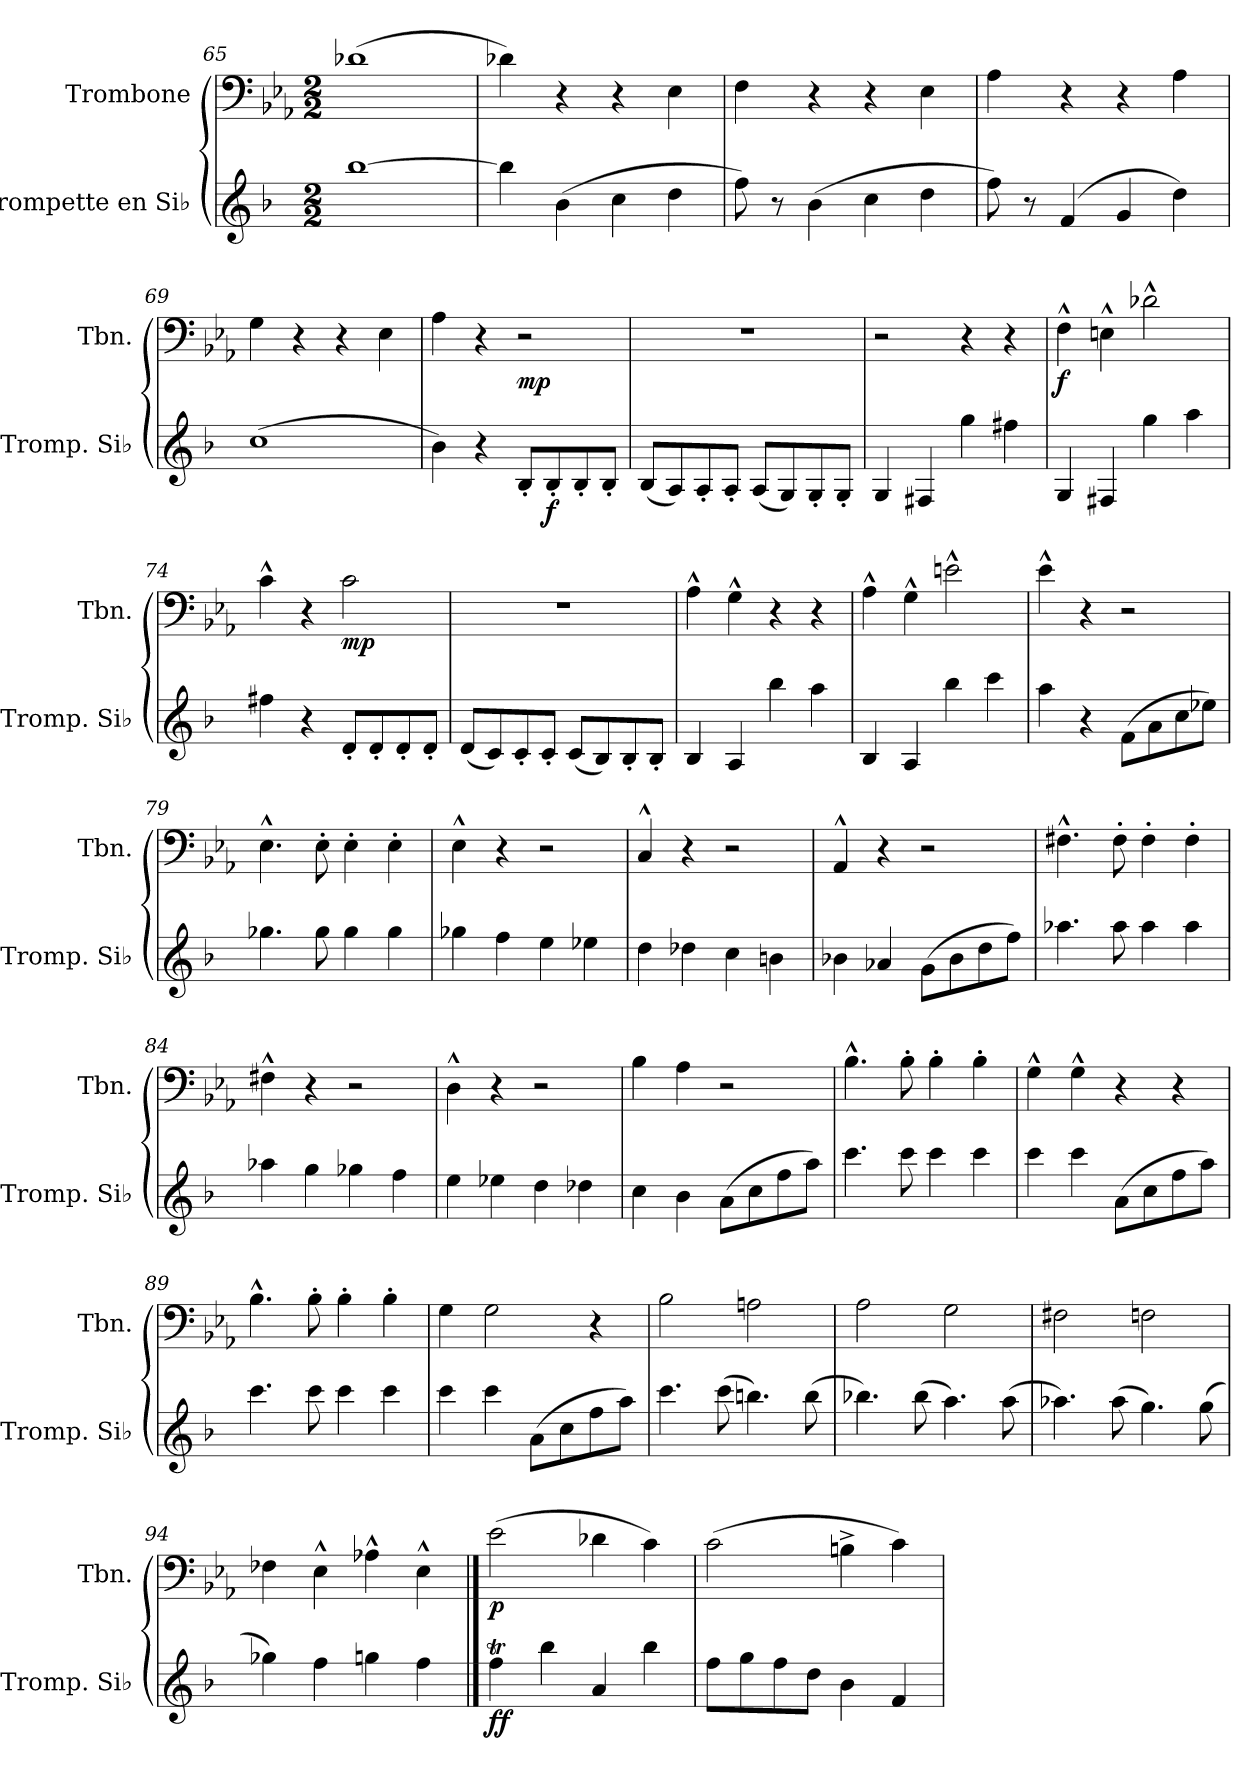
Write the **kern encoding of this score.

**kern	**dynam	**kern	**dynam
*part2	*part2	*part1	*part1
*staff2	*staff2	*staff1	*staff1
*I"Trompette en Si♭	*	*I"Trombone	*
*I'Tromp. Si♭	*	*I'Tbn.	*
*clefG2	*	*clefF4	*
*ITrd1c2	*	*	*
*k[b-e-a-]	*	*k[b-e-a-]	*
*M2/2	*	*M2/2	*
=65	=65	=65	=65
[1aa-	.	(>1d-X	.
=66	=66	=66	=66
4aa-\]	.	4d-X\)	.
(>4a-\	.	4r	.
4b-\	.	4r	.
4cc\	.	4E-\	.
=67	=67	=67	=67
8ee-\)	.	4F\	.
8r	.	.	.
(>4a-\	.	4r	.
4b-\	.	4r	.
4cc\	.	4E-\	.
=68	=68	=68	=68
8ee-\)	.	4A-\	.
8r	.	.	.
(>4e-/	.	4r	.
4f/	.	4r	.
4cc\)	.	4A-\	.
=69	=69	=69	=69
(>1b-	.	4G\	.
.	.	4r	.
.	.	4r	.
.	.	4E-\	.
!!LO:LB:g=z
=70	=70	=70	=70
4a-\)	.	4A-\	.
4r	.	4r	.
!	!	!	!LO:DY:b
8A-'/L	.	2r	mp
!	!LO:DY:b	!	!
8A-'/	f	.	.
8A-'/	.	.	.
8A-'/J	.	.	.
=71	=71	=71	=71
(<8A-/L	.	1r	.
8G/)	.	.	.
8G'/	.	.	.
8G'/J	.	.	.
(<8G/L	.	.	.
8F/)	.	.	.
8F'/	.	.	.
8F'/J	.	.	.
=72	=72	=72	=72
4F/	.	2r	.
4En/	.	.	.
4ff\	.	4r	.
4een\	.	4r	.
=73	=73	=73	=73
!	!	!	!LO:DY:b
4F/	.	4F^^\	f
4En/	.	4En^^\	.
4ff\	.	2d-X^^\	.
4gg\	.	.	.
=74	=74	=74	=74
4een\	.	4c^^\	.
4r	.	4r	.
!	!	!	!LO:DY:b
8c'/L	.	2c\	mp
8c'/	.	.	.
8c'/	.	.	.
8c'/J	.	.	.
!!LO:PB:g=z
=75	=75	=75	=75
(<8c/L	.	1r	.
8B-/)	.	.	.
8B-'/	.	.	.
8B-'/J	.	.	.
(<8B-/L	.	.	.
8A-/)	.	.	.
8A-'/	.	.	.
8A-'/J	.	.	.
=76	=76	=76	=76
4A-/	.	4A-^^\	.
4G/	.	4G^^\	.
4aa-\	.	4r	.
4gg\	.	4r	.
=77	=77	=77	=77
4A-/	.	4A-^^\	.
4G/	.	4G^^\	.
4aa-\	.	2en^^\	.
4bb-\	.	.	.
=78	=78	=78	=78
4gg\	.	4e-^^\	.
4r	.	4r	.
(>8e-\L	.	2r	.
8g\	.	.	.
8b-\	.	.	.
8dd-X\J)	.	.	.
=79	=79	=79	=79
4.ff-X\	.	4.E-^^\	.
8ff-\	.	8E-'\	.
4ff-\	.	4E-'\	.
4ff-\	.	4E-'\	.
!!LO:LB:g=z
=80	=80	=80	=80
4ff-X\	.	4E-^^\	.
4ee-\	.	4r	.
4dd\	.	2r	.
4dd-X\	.	.	.
=81	=81	=81	=81
4cc\	.	4C^^/	.
4cc-X\	.	4r	.
4b-\	.	2r	.
4an\	.	.	.
=82	=82	=82	=82
4a-X\	.	4AA-^^/	.
4g-X/	.	4r	.
(>8f\L	.	2r	.
8a-\	.	.	.
8cc\	.	.	.
8ee-\J)	.	.	.
=83	=83	=83	=83
4.gg-X\	.	4.F#X^^\	.
8gg-\	.	8F#'\	.
4gg-\	.	4F#'\	.
4gg-\	.	4F#'\	.
!!LO:LB:g=z
=84	=84	=84	=84
4gg-X\	.	4F#X^^\	.
4ff\	.	4r	.
4ff-X\	.	2r	.
4ee-\	.	.	.
=85	=85	=85	=85
4dd\	.	4D^^\	.
4dd-X\	.	4r	.
4cc\	.	2r	.
4cc-X\	.	.	.
=86	=86	=86	=86
4b-\	.	4B-\	.
4a-\	.	4A-\	.
(>8g\L	.	2r	.
8b-\	.	.	.
8ee-\	.	.	.
8gg\J)	.	.	.
=87	=87	=87	=87
4.bb-\	.	4.B-^^\	.
8bb-\	.	8B-'\	.
4bb-\	.	4B-'\	.
4bb-\	.	4B-'\	.
!!LO:LB:g=z
=88	=88	=88	=88
4bb-\	.	4G^^\	.
4bb-\	.	4G^^\	.
(>8g\L	.	4r	.
8b-\	.	.	.
8ee-\	.	4r	.
8gg\J)	.	.	.
=89	=89	=89	=89
4.bb-\	.	4.B-^^\	.
8bb-\	.	8B-'\	.
4bb-\	.	4B-'\	.
4bb-\	.	4B-'\	.
=90	=90	=90	=90
4bb-\	.	4G\	.
4bb-\	.	2G\	.
(>8g\L	.	.	.
8b-\	.	.	.
8ee-\	.	4r	.
8gg\J)	.	.	.
=91	=91	=91	=91
4.bb-\	.	2B-\	.
(>8bb-\	.	.	.
4.aan\)	.	2An\	.
(>8aa\	.	.	.
=92	=92	=92	=92
4.aa-X\)	.	2A-\	.
(>8aa-\	.	.	.
4.gg\)	.	2G\	.
(>8gg\	.	.	.
=93	=93	=93	=93
4.gg-X\)	.	2F#X\	.
(>8gg-\	.	.	.
4.ff\)	.	2Fn\	.
(>8ff\	.	.	.
!!LO:LB:g=z
=94	=94	=94	=94
4ff-X\)	.	4F-X\	.
4ee-\	.	4E-^^\	.
4ffn\	.	4A-X^^\	.
4ee-\	.	4E-^^\	.
==95	==95	==95	==95
!	!LO:DY:b	!	!LO:DY:b
4ee-T\	ff	(>2e-\	p
4aa-\	.	.	.
4g/	.	4d-X\	.
4aa-\	.	4c\)	.
=96	=96	=96	=96
8ee-\L	.	(>2c\	.
8ff\	.	.	.
8ee-\	.	.	.
8cc\J	.	.	.
4a-\	.	4Bn^\	.
4e-/	.	4c\)	.
=	=	=	=
*-	*-	*-	*-
